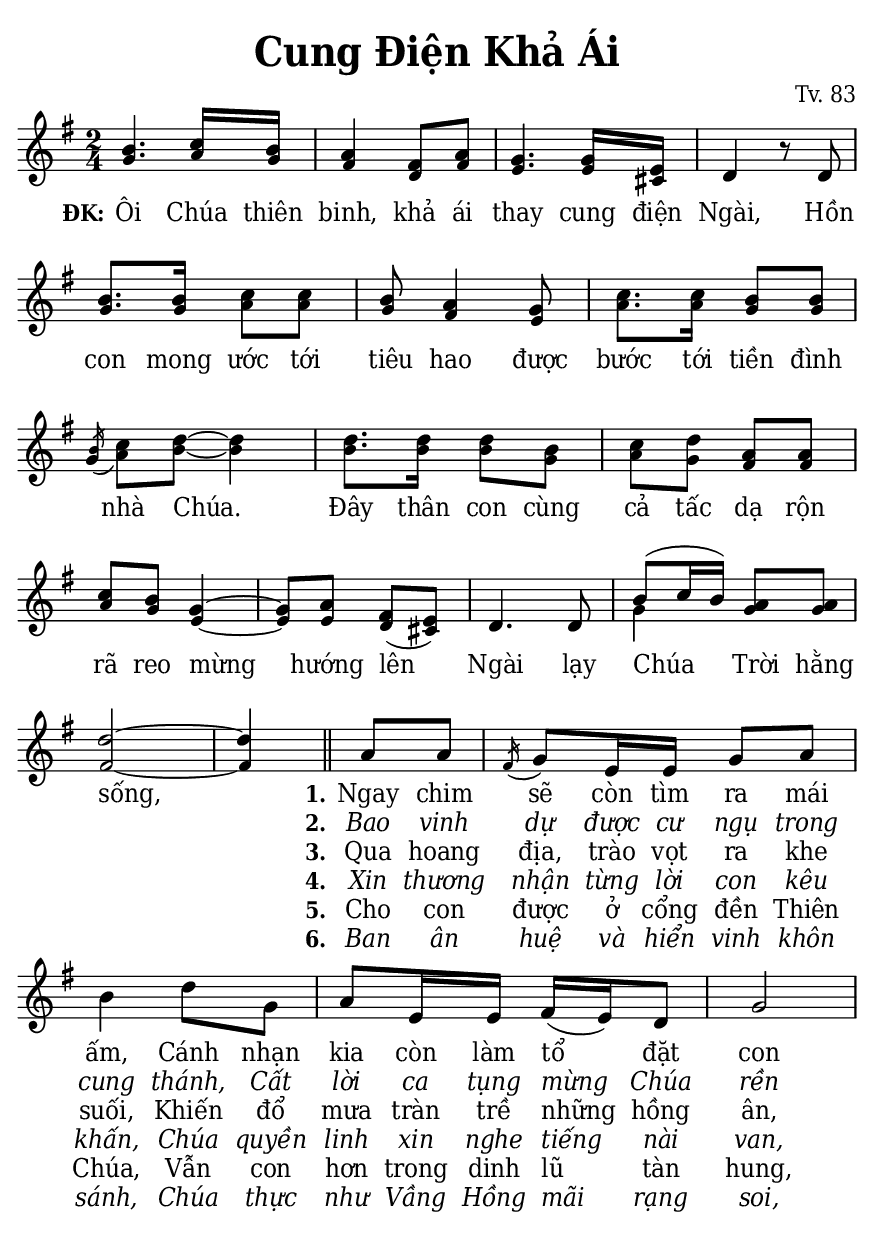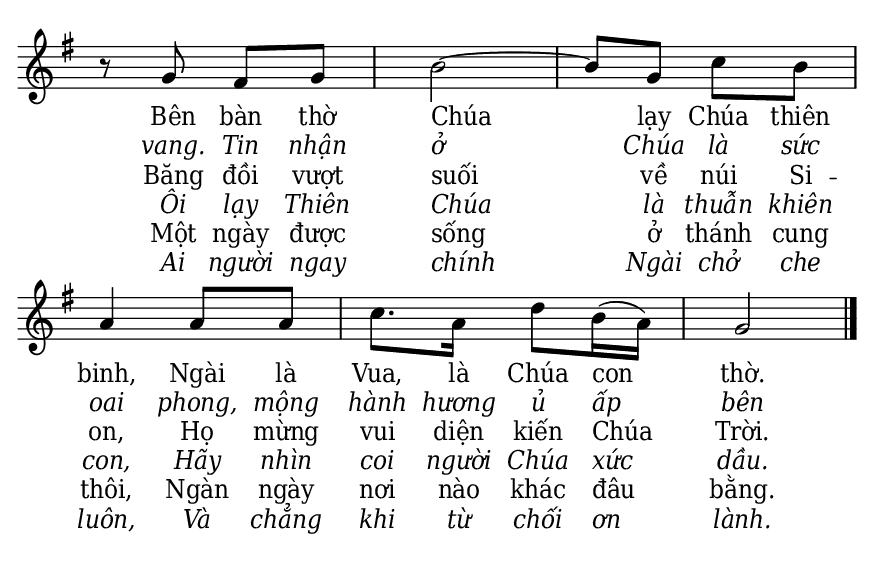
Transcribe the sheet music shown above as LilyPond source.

% Cài đặt chung\
\version "2.22.1"
\include "english.ly"

\header {
  title = \markup { \fontsize #1 "Cung Điện Khả Ái" }
  composer = "Tv. 83"
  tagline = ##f
}

% Nhạc phiên khúc
nhacPhienKhucSop = \relative c'' {
  b4. c16 b |
  a4 fs8 a |
  g4. g16 e |
  d4 r8 d |
  b'8. b16 c8 c |
  b a4 g8 |
  c8. c16 b8 b |
  \slashedGrace { b16 ( } c8) d ~ d4 |
  d8. d16 d8 b |
  c d a a |
  c b g4 ~ |
  g8 a fs (e) |
  d4. d8 |
  b' (c16 b) a8 a |
  d2 ~ |
  d4 \bar "||"
  
  a8 a |
  \slashedGrace { fs16 ( } g8) e16 e g8 a |
  b4 d8 g, |
  a e16 e fs (e) d8 |
  g2 |
  r8 g fs g |
  b2 ~ |
  b8 g c b |
  a4 a8 a |
  c8. a16 d8 b16 (a) |
  g2 \bar "|."
}

nhacPhienKhucAlto = \relative c'' {
  g4. a16 g |
  fs4 d8 fs |
  e4. e16 cs |
  d4 r8 d |
  g8. g16 a8 a |
  g fs4 e8 |
  a8. a16 g8 g |
  \slashedGrace { g16 ( } a8) b8 ~ b4 |
  b8. b16 b8 g |
  a g fs fs |
  a g e4 ~ |
  e8 e d (cs) |
  d4. d8 |
  g4 g8 g |
  fs2 ~ |
  fs4
}

% Lời phiên khúc
loiPhienKhucSop = \lyrics {
  \set stanza = "ĐK:"
  Ôi Chúa thiên binh, khả ái thay cung điện Ngài,
  Hồn con mong ước tới tiêu hao
  được bước tới tiền đình nhà Chúa.
  Đây thân con cùng cả tấc dạ
  rộn rã reo mừng hướng lên Ngài
  lạy Chúa Trời hằng sống,
  <<
    {
      \set stanza = "1."
      Ngay chim sẽ còn tìm ra mái ấm,
      Cánh nhạn kia còn làm tổ đặt con
      Bên bàn thờ Chúa lạy Chúa thiên binh,
      Ngài là Vua, là Chúa con thờ.
    }
    \new Lyrics {
	    \set associatedVoice = "beSop"
	    \set stanza = "2."
      \override Lyrics.LyricText.font-shape = #'italic
	    Bao vinh dự được cư ngụ trong cung thánh,
	    Cất lời ca tụng mừng Chúa rền vang.
	    Tin nhận ở Chúa là sức oai phong,
	    mộng hành hương ủ ấp bên lòng.
    }
    \new Lyrics {
	    \set associatedVoice = "beSop"
	    \set stanza = "3."
	    Qua hoang địa, trào vọt ra khe suối,
	    Khiến đổ mưa tràn trề những hồng ân,
	    Băng đồi vượt suối về núi Si -- on,
	    Họ mừng vui diện kiến Chúa Trời.
    }
    \new Lyrics {
	    \set associatedVoice = "beSop"
	    \set stanza = "4."
      \override Lyrics.LyricText.font-shape = #'italic
	    Xin thương nhận từng lời con kêu khấn,
	    Chúa quyền linh xin nghe tiếng nài van,
	    Ôi lạy Thiên Chúa là thuẫn khiên con,
	    Hãy nhìn coi người Chúa xức dầu.
    }
    \new Lyrics {
	    \set associatedVoice = "beSop"
	    \set stanza = "5."
	    Cho con được ở cổng đền Thiên Chúa,
	    Vẫn con hơn trong dinh lũ tàn hung,
	    Một ngày được sống ở thánh cung thôi,
	    Ngàn ngày nơi nào khác đâu bằng.
    }
    \new Lyrics {
	    \set associatedVoice = "beSop"
	    \set stanza = "6."
      \override Lyrics.LyricText.font-shape = #'italic
	    Ban ân huệ và hiển vinh khôn sánh,
	    Chúa thực như Vầng Hồng mãi rạng soi,
	    Ai người ngay chính Ngài chở che luôn,
	    Và chẳng khi từ chối ơn lành.
    }
  >>
}

% Dàn trang
\paper {
  #(set-paper-size "a5")
  top-margin = 3\mm
  bottom-margin = 3\mm
  left-margin = 3\mm
  right-margin = 3\mm
  indent = #0
  #(define fonts
	 (make-pango-font-tree "Deja Vu Serif Condensed"
	 		       "Deja Vu Serif Condensed"
			       "Deja Vu Serif Condensed"
			       (/ 20 20)))
  print-page-number = ##f
  %page-count = #1
}

TongNhip = {
  \key g \major \time 2/4
  \set Timing.beamExceptions = #'()
  \set Timing.baseMoment = #(ly:make-moment 1/4)
}

% Đổi kích thước nốt cho bè phụ
notBePhu =
#(define-music-function (font-size music) (number? ly:music?)
   (for-some-music
     (lambda (m)
       (if (music-is-of-type? m 'rhythmic-event)
           (begin
             (set! (ly:music-property m 'tweaks)
                   (cons `(font-size . ,font-size)
                         (ly:music-property m 'tweaks)))
             #t)
           #f))
     music)
   music)

\score {
  \new ChoirStaff <<
    \new Staff \with {
        \consists "Merge_rests_engraver"
        printPartCombineTexts = ##f
      }
      <<
      \new Voice \TongNhip \partCombine 
        \nhacPhienKhucSop
        \notBePhu -1 { \nhacPhienKhucAlto }
      \new NullVoice = beSop \nhacPhienKhucSop
      \new Lyrics \lyricsto beSop \loiPhienKhucSop
      >>
  >>
  \layout {
    \override Lyrics.LyricSpace.minimum-distance = #1.5
    \override Score.BarNumber.break-visibility = ##(#f #f #f)
    \override Score.SpacingSpanner.uniform-stretching = ##t
  } 
}
